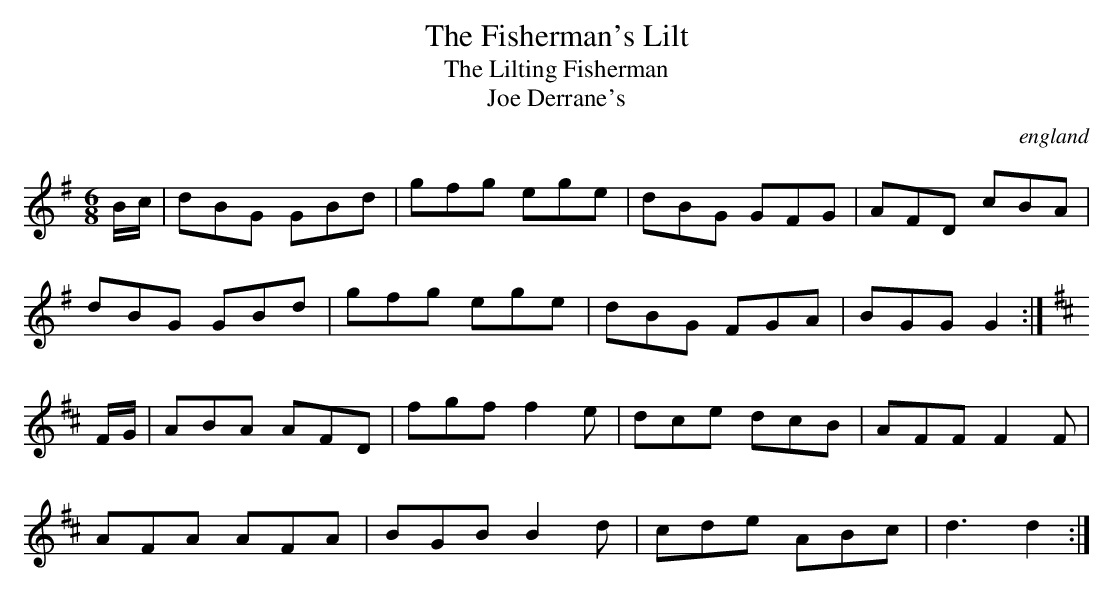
X:1
T:Fisherman's Lilt, The
T:The Lilting Fisherman
T:Joe Derrane's
O:england
M:6/8
L:1/8
K:G
B/c/|dBG GBd|gfg ege|dBG GFG|AFD cBA|
dBG GBd|gfg ege|dBG FGA|BGG G2:|]
K:D
F/G/|ABA AFD|fgf f2 e|dce dcB|AFF F2 F|
AFA AFA|BGB B2 d|cde ABc|d3 d2:|]
